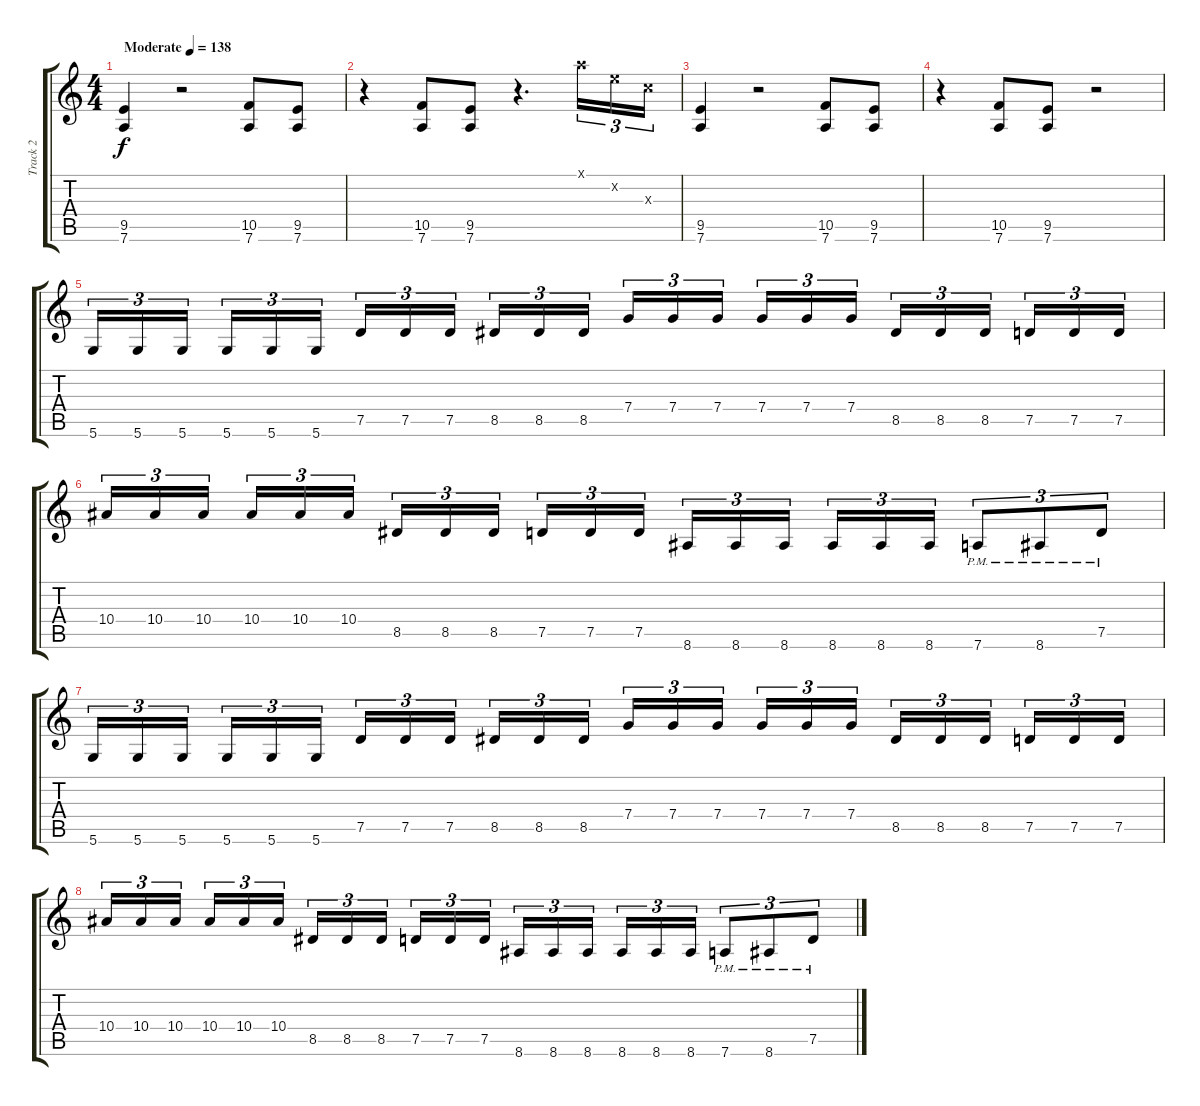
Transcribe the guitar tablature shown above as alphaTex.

\track ("Track 2" "Track 2") {instrument distortionguitar}
\staff {score tabs}
\tuning (D4 A3 F3 C3 G2 D2) {hide}
\ts (4 4)
\section ("" "")
\tempo (138 "Moderate")
\clef g2
\ks c
(9.5 7.6).4{dy f instrument distortionguitar} r.2 (10.5 7.6).8 (9.5 7.6).8 |
r.4 (10.5 7.6).8 (9.5 7.6).8 r.4{d} 7.1{x}.16{tu (3 2)} 7.2{x}.16{tu (3 2)} 7.3{x}.16{tu (3 2)} |
(9.5 7.6).4 r.2 (10.5 7.6).8 (9.5 7.6).8 |
r.4 (10.5 7.6).8 (9.5 7.6).8 r.2 |
5.6.16{tu (3 2)} 5.6.16{tu (3 2)} 5.6.16{tu (3 2) beam splitsecondary} 5.6.16{tu (3 2)} 5.6.16{tu (3 2)} 5.6.16{tu (3 2)} 7.5.16{tu (3 2)} 7.5.16{tu (3 2)} 7.5.16{tu (3 2) beam splitsecondary} 8.5.16{tu (3 2)} 8.5.16{tu (3 2)} 8.5.16{tu (3 2)} 7.4.16{tu (3 2)} 7.4.16{tu (3 2)} 7.4.16{tu (3 2) beam splitsecondary} 7.4.16{tu (3 2)} 7.4.16{tu (3 2)} 7.4.16{tu (3 2)} 8.5.16{tu (3 2)} 8.5.16{tu (3 2)} 8.5.16{tu (3 2) beam splitsecondary} 7.5.16{tu (3 2)} 7.5.16{tu (3 2)} 7.5.16{tu (3 2)} |
10.4.16{tu (3 2)} 10.4.16{tu (3 2)} 10.4.16{tu (3 2) beam splitsecondary} 10.4.16{tu (3 2)} 10.4.16{tu (3 2)} 10.4.16{tu (3 2)} 8.5.16{tu (3 2)} 8.5.16{tu (3 2)} 8.5.16{tu (3 2) beam splitsecondary} 7.5.16{tu (3 2)} 7.5.16{tu (3 2)} 7.5.16{tu (3 2)} 8.6.16{tu (3 2)} 8.6.16{tu (3 2)} 8.6.16{tu (3 2) beam splitsecondary} 8.6.16{tu (3 2)} 8.6.16{tu (3 2)} 8.6.16{tu (3 2)} 7.6{pm}.8{tu (3 2)} 8.6{pm}.8{tu (3 2)} 7.5{pm}.8{tu (3 2)} |
5.6.16{tu (3 2)} 5.6.16{tu (3 2)} 5.6.16{tu (3 2) beam splitsecondary} 5.6.16{tu (3 2)} 5.6.16{tu (3 2)} 5.6.16{tu (3 2)} 7.5.16{tu (3 2)} 7.5.16{tu (3 2)} 7.5.16{tu (3 2) beam splitsecondary} 8.5.16{tu (3 2)} 8.5.16{tu (3 2)} 8.5.16{tu (3 2)} 7.4.16{tu (3 2)} 7.4.16{tu (3 2)} 7.4.16{tu (3 2) beam splitsecondary} 7.4.16{tu (3 2)} 7.4.16{tu (3 2)} 7.4.16{tu (3 2)} 8.5.16{tu (3 2)} 8.5.16{tu (3 2)} 8.5.16{tu (3 2) beam splitsecondary} 7.5.16{tu (3 2)} 7.5.16{tu (3 2)} 7.5.16{tu (3 2)} |
10.4.16{tu (3 2)} 10.4.16{tu (3 2)} 10.4.16{tu (3 2) beam splitsecondary} 10.4.16{tu (3 2)} 10.4.16{tu (3 2)} 10.4.16{tu (3 2)} 8.5.16{tu (3 2)} 8.5.16{tu (3 2)} 8.5.16{tu (3 2) beam splitsecondary} 7.5.16{tu (3 2)} 7.5.16{tu (3 2)} 7.5.16{tu (3 2)} 8.6.16{tu (3 2)} 8.6.16{tu (3 2)} 8.6.16{tu (3 2) beam splitsecondary} 8.6.16{tu (3 2)} 8.6.16{tu (3 2)} 8.6.16{tu (3 2)} 7.6{pm}.8{tu (3 2)} 8.6{pm}.8{tu (3 2)} 7.5{pm}.8{tu (3 2)}
